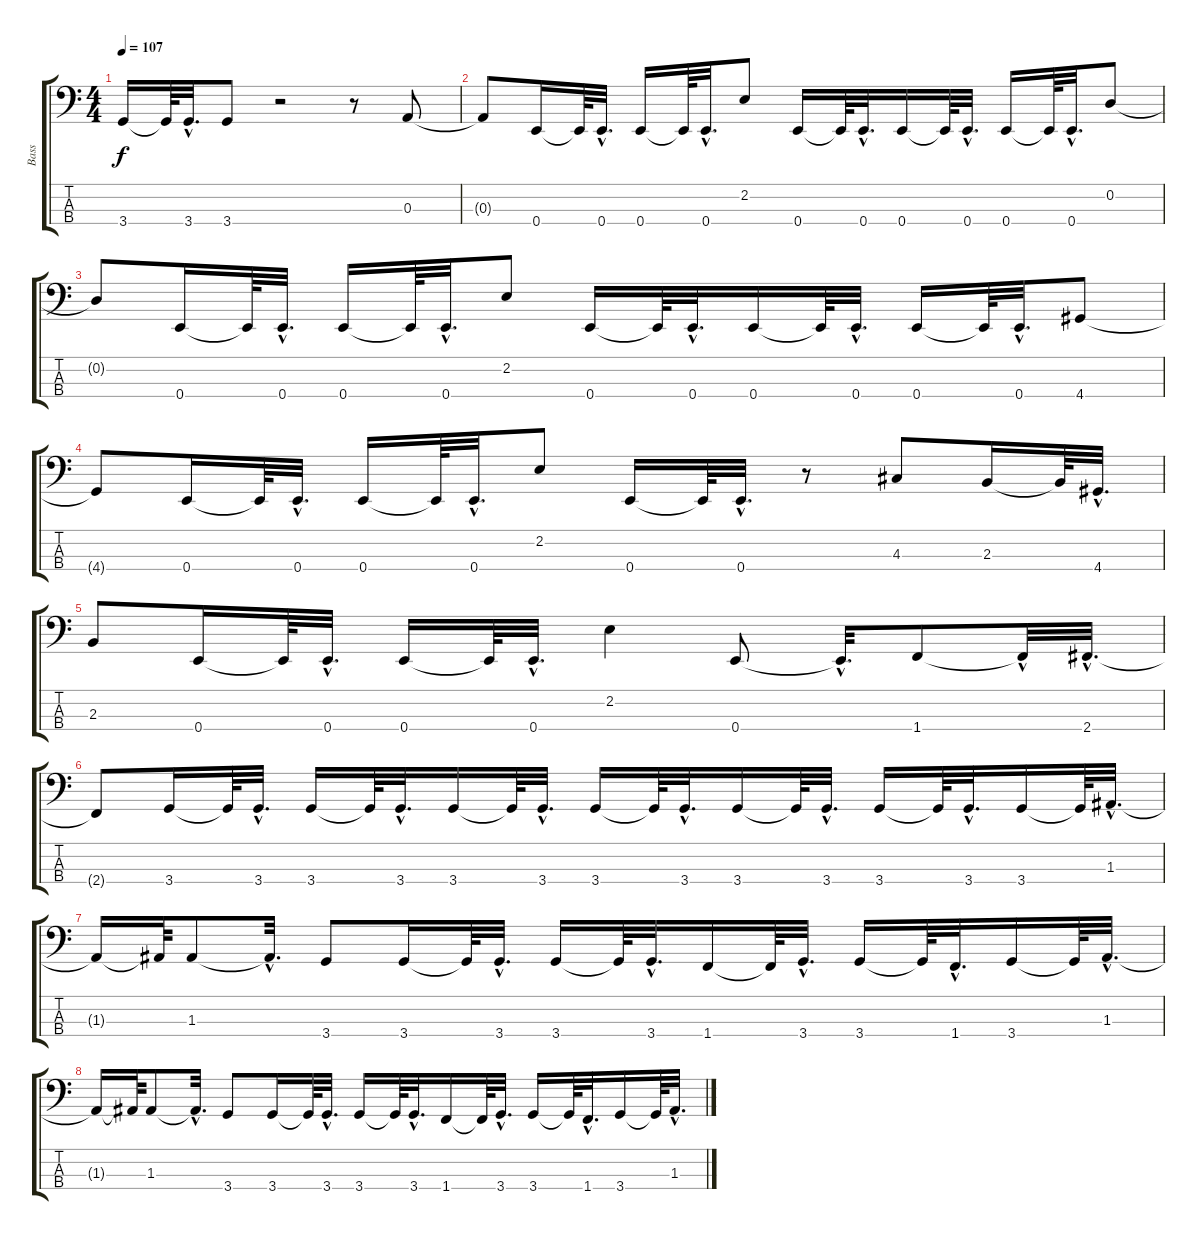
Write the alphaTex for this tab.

\track ("Bass" "Bass") {instrument electricbasspick}
\staff {score tabs}
\tuning (G2 D2 A1 E1) {hide}
\ts (4 4)
\tempo 107
\clef f4
\ks c
3.4.16{dy f} 3.4{t}.64 3.4{hac}.32{d} 3.4.8 r.2 r.8 0.3.8 |
0.3{t}.8 0.4.16 0.4{t}.64 0.4{hac}.32{d} 0.4.16 0.4{t}.64 0.4{hac}.32{d} 2.2.8 0.4.16 0.4{t}.64 0.4{hac}.32{d} 0.4.16 0.4{t}.64 0.4{hac}.32{d} 0.4.16 0.4{t}.64 0.4{hac}.32{d} 0.2.8 |
0.2{t}.8 0.4.16 0.4{t}.64 0.4{hac}.32{d} 0.4.16 0.4{t}.64 0.4{hac}.32{d} 2.2.8 0.4.16 0.4{t}.64 0.4{hac}.32{d} 0.4.16 0.4{t}.64 0.4{hac}.32{d} 0.4.16 0.4{t}.64 0.4{hac}.32{d} 4.4.8 |
4.4{t}.8 0.4.16 0.4{t}.64 0.4{hac}.32{d} 0.4.16 0.4{t}.64 0.4{hac}.32{d} 2.2.8 0.4.16 0.4{t}.64 0.4{hac}.32{d} r.8 4.3.8 2.3.16 2.3{t}.64 4.4{hac}.32{d} |
2.3.8 0.4.16 0.4{t}.64 0.4{hac}.32{d} 0.4.16 0.4{t}.64 0.4{hac}.32{d} 2.2.4 0.4.8 0.4{hac t}.32{d} 1.4.8 1.4{hac t}.32 2.4{hac}.32{d} |
2.4{t}.8 3.4.16 3.4{t}.64 3.4{hac}.32{d} 3.4.16 3.4{t}.64 3.4{hac}.32{d} 3.4.16 3.4{t}.64 3.4{hac}.32{d} 3.4.16 3.4{t}.64 3.4{hac}.32{d} 3.4.16 3.4{t}.64 3.4{hac}.32{d} 3.4.16 3.4{t}.64 3.4{hac}.32{d} 3.4.16 3.4{t}.64 1.3{hac}.32{d} |
1.3{t}.16 1.3{t}.64 1.3.8 1.3{hac t}.32{d} 3.4.8 3.4.16 3.4{t}.64 3.4{hac}.32{d} 3.4.16 3.4{t}.64 3.4{hac}.32{d} 1.4.16 1.4{t}.64 3.4{hac}.32{d} 3.4.16 3.4{t}.64 1.4{hac}.32{d} 3.4.16 3.4{t}.64 1.3{hac}.32{d} |
1.3{t}.16 1.3{t}.64 1.3.8 1.3{hac t}.32{d} 3.4.8 3.4.16 3.4{t}.64 3.4{hac}.32{d} 3.4.16 3.4{t}.64 3.4{hac}.32{d} 1.4.16 1.4{t}.64 3.4{hac}.32{d} 3.4.16 3.4{t}.64 1.4{hac}.32{d} 3.4.16 3.4{t}.64 1.3{hac}.32{d}
